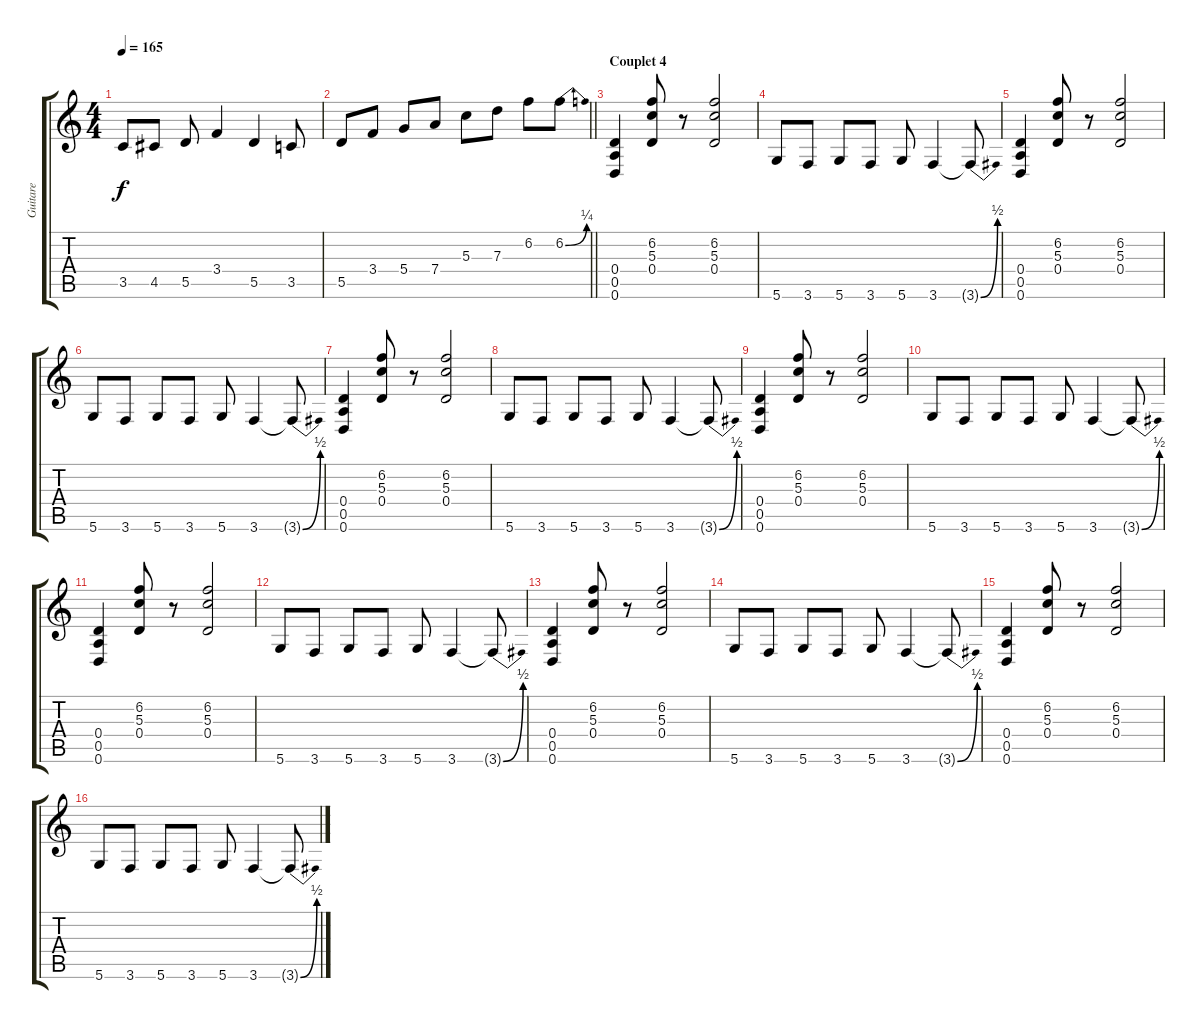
\track ("Guitare" "Guitare") {instrument overdrivenguitar}
\staff {score tabs}
\tuning (E4 B3 G3 D3 A2 D2) {hide}
\ts (4 4)
\tempo 165
\clef g2
\ks c
3.5.8{dy f} 4.5.8 5.5.8 3.4.4 5.5.4 3.5.8 |
\barLineRight lightlight
5.5.8 3.4.8 5.4.8 7.4.8 5.3.8 7.3.8 6.2.8 6.2{be (bend 0 0 60 1)}.8 |
\section ("" "Couplet 4")
(0.4 0.5 0.6).4 (6.2 5.3 0.4).8 r.8 (6.2 5.3 0.4).2 |
5.6.8 3.6.8 5.6.8 3.6.8 5.6.8 3.6.4 3.6{be (bend 0 0 60 2) t}.8 |
(0.4 0.5 0.6).4 (6.2 5.3 0.4).8 r.8 (6.2 5.3 0.4).2 |
5.6.8 3.6.8 5.6.8 3.6.8 5.6.8 3.6.4 3.6{be (bend 0 0 60 2) t}.8 |
(0.4 0.5 0.6).4 (6.2 5.3 0.4).8 r.8 (6.2 5.3 0.4).2 |
5.6.8 3.6.8 5.6.8 3.6.8 5.6.8 3.6.4 3.6{be (bend 0 0 60 2) t}.8 |
(0.4 0.5 0.6).4 (6.2 5.3 0.4).8 r.8 (6.2 5.3 0.4).2 |
5.6.8 3.6.8 5.6.8 3.6.8 5.6.8 3.6.4 3.6{be (bend 0 0 60 2) t}.8 |
(0.4 0.5 0.6).4 (6.2 5.3 0.4).8 r.8 (6.2 5.3 0.4).2 |
5.6.8 3.6.8 5.6.8 3.6.8 5.6.8 3.6.4 3.6{be (bend 0 0 60 2) t}.8 |
(0.4 0.5 0.6).4 (6.2 5.3 0.4).8 r.8 (6.2 5.3 0.4).2 |
5.6.8 3.6.8 5.6.8 3.6.8 5.6.8 3.6.4 3.6{be (bend 0 0 60 2) t}.8 |
(0.4 0.5 0.6).4 (6.2 5.3 0.4).8 r.8 (6.2 5.3 0.4).2 |
5.6.8 3.6.8 5.6.8 3.6.8 5.6.8 3.6.4 3.6{be (bend 0 0 60 2) t}.8
